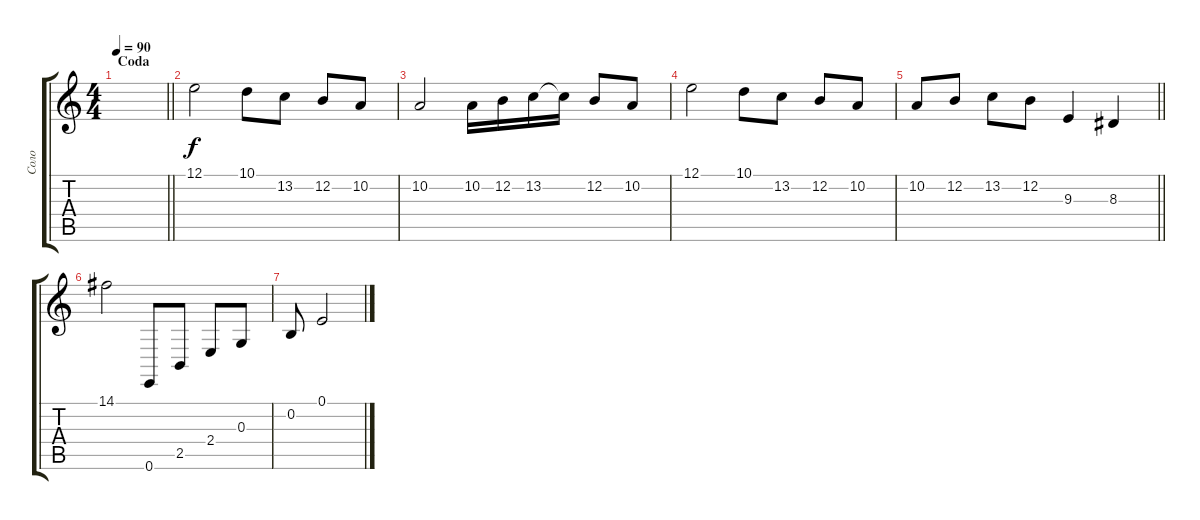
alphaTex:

\track ("Соло" "Соло") {instrument accordion}
\staff {score tabs}
\tuning (E4 B3 G3 D3 A2 E2) {hide}
\ts (4 4)
\section ("" "Coda")
\tempo 90
\clef g2
\barLineRight lightlight
\ks c
|
12.1.2 10.1.8 13.2.8 12.2.8 10.2.8 |
10.2.2 10.2.16 12.2.16 13.2.16 13.2{t}.16 12.2.8 10.2.8 |
12.1.2 10.1.8 13.2.8 12.2.8 10.2.8 |
\barLineRight lightlight
10.2.8 12.2.8 13.2.8 12.2.8 9.3.4 8.3.4 |
14.1.2 0.6.8 2.5.8 2.4.8 0.3.8 |
0.2.8 0.1.2
